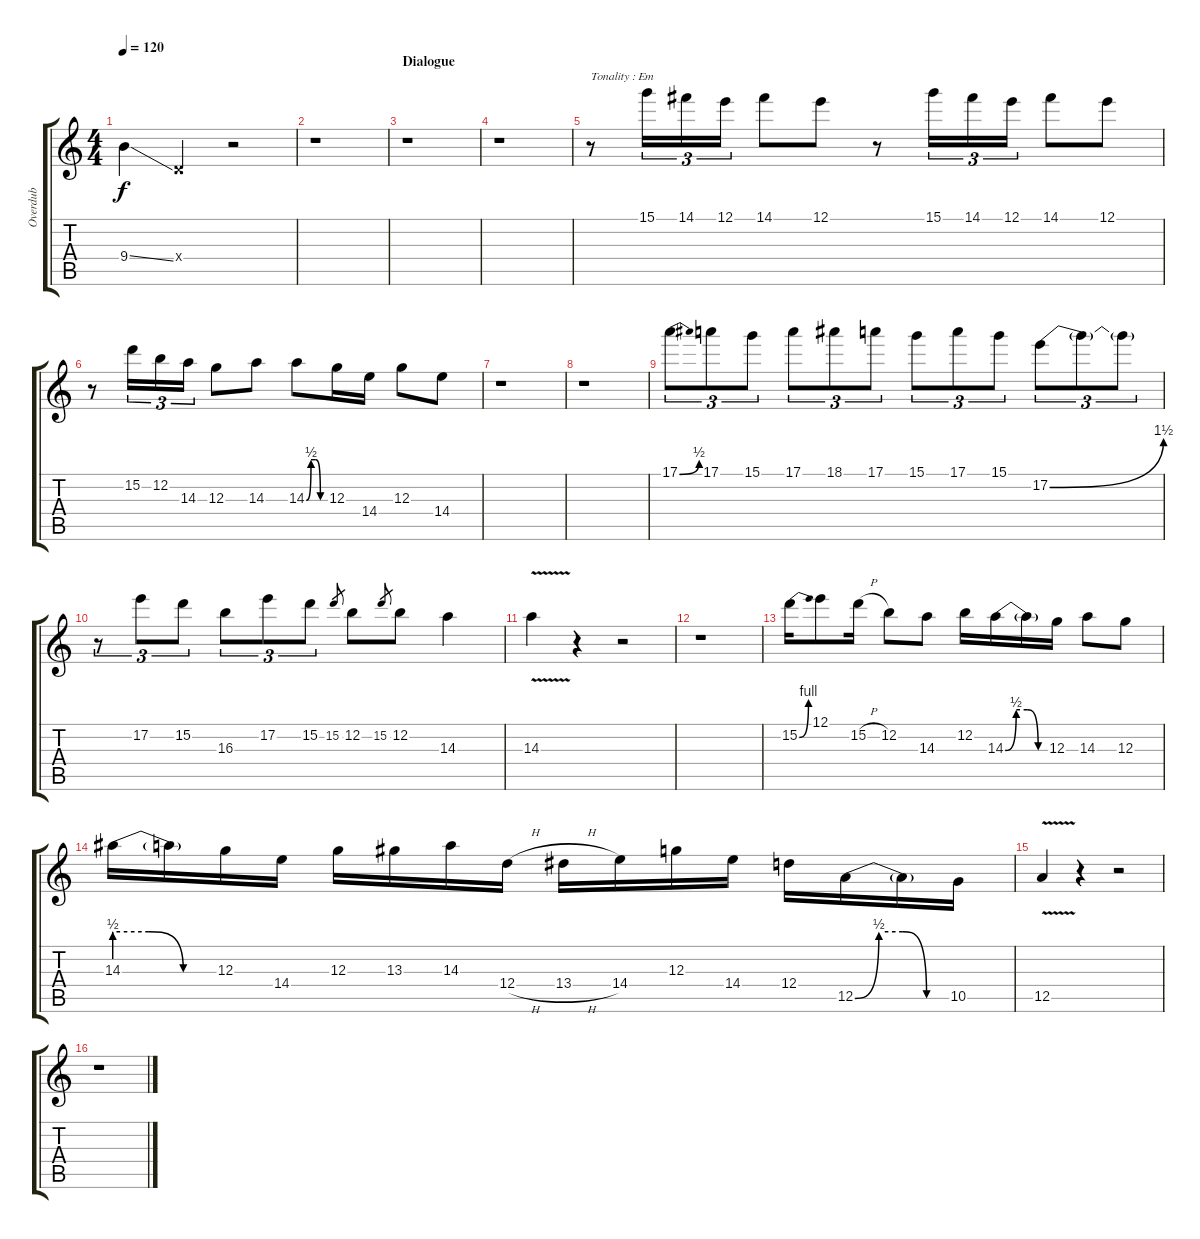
\track ("Overdub" "Overdub") {instrument fretlessbass}
\staff {score tabs}
\tuning (E4 B3 G3 D3 A2 E2) {hide}
\ts (4 4)
\tempo 120
\clef g2
\ks c
9.4{ss}.4{dy f} 0.4{x}.4 r.2 |
r.1 |
\section ("" "Dialogue")
r.1 |
r.1 |
r.8{txt "Tonality : Em"} 15.1.16{tu (3 2)} 14.1.16{tu (3 2)} 12.1.16{tu (3 2)} 14.1.8 12.1.8 r.8 15.1.16{tu (3 2)} 14.1.16{tu (3 2)} 12.1.16{tu (3 2)} 14.1.8 12.1.8 |
r.8 15.2.16{tu (3 2)} 12.2.16{tu (3 2)} 14.3.16{tu (3 2)} 12.3.8 14.3.8 14.3{be (custom 0 0 15 2 30 2 45 0 60 0)}.8 12.3.16 14.4.16 12.3.8 14.4.8 |
r.1 |
r.1 |
17.1{be (bend 0 0 60 2)}.8{tu (3 2)} 17.1.8{tu (3 2)} 15.1.8{tu (3 2)} 17.1.8{tu (3 2)} 18.1.8{tu (3 2)} 17.1.8{tu (3 2)} 15.1.8{tu (3 2)} 17.1.8{tu (3 2)} 15.1.8{tu (3 2)} 17.2{be (bend 0 0 60 6)}.8{tu (3 2)} 17.2{t}.8{tu (3 2)} 17.2{t}.8{tu (3 2)} |
r.8{tu (3 2)} 17.2.8{tu (3 2)} 15.2.8{tu (3 2)} 16.3.8{tu (3 2)} 17.2.8{tu (3 2)} 15.2.8{tu (3 2)} 15.2.8{gr} 12.2.8 15.2.8{gr} 12.2.8 14.3.4 |
14.3{v}.4 r.4 r.2 |
r.1 |
15.2{be (bend 0 0 60 4)}.16 12.1.8 15.2{h}.16 12.2.8 14.3.8 12.2.16 14.3{be (custom 0 0 15 2 30 2 45 0 60 0)}.16 14.3{t}.16 12.3.16 14.3.8 12.3.8 |
14.3{be (custom 0 2 20 2 40 0 60 0)}.16 14.3{t}.16 12.3.16 14.4.16 12.3.16 13.3.16 14.3.16 12.4{h}.16 13.4{h}.16 14.4.16 12.3.16 14.4.16 12.4.16 12.5{be (custom 0 0 15 2 30 2 45 0 60 0)}.16 12.5{t}.16 10.5.16 |
12.5{v}.4 r.4 r.2 |
r.1
